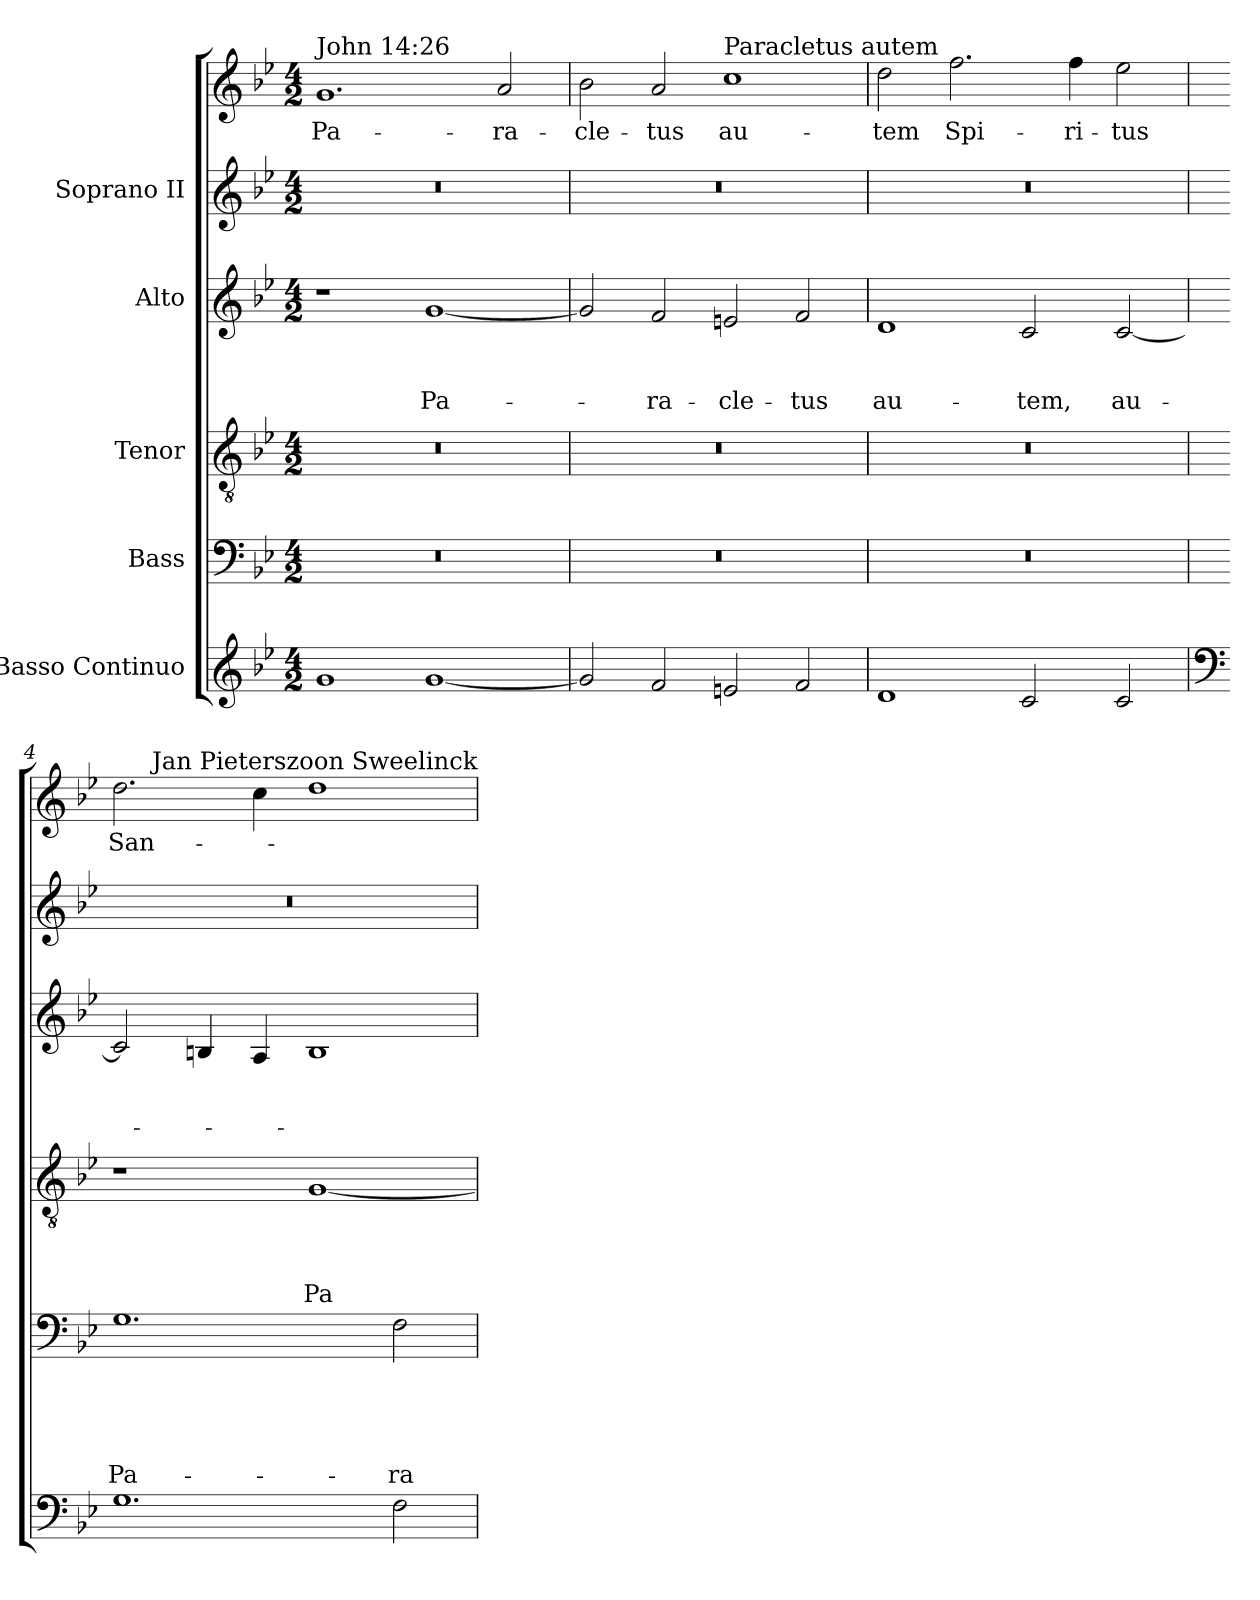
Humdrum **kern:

**kern	**kern	**text	**text	**text	**text	**text	**kern	**text	**text	**text	**text	**kern	**text	**text	**text	**kern	**kern	**text
*part6	*part5	*part5	*part5	*part5	*part5	*part5	*part4	*part4	*part4	*part4	*part4	*part3	*part3	*part3	*part3	*part2	*part1	*part1
*staff6	*staff5	*staff5	*staff5	*staff5	*staff5	*staff5	*staff4	*staff4	*staff4	*staff4	*staff4	*staff3	*staff3	*staff3	*staff3	*staff2	*staff1	*staff1
*I"Basso Continuo	*I"Bass	*	*	*	*	*	*I"Tenor	*	*	*	*	*I"Alto	*	*	*	*I"Soprano II	*	*
*clefG2	*clefF4	*	*	*	*	*	*clefGv2	*	*	*	*	*clefG2	*	*	*	*clefG2	*clefG2	*
*k[b-e-]	*k[b-e-]	*	*	*	*	*	*k[b-e-]	*	*	*	*	*k[b-e-]	*	*	*	*k[b-e-]	*k[b-e-]	*
*B-:	*B-:	*	*	*	*	*	*B-:	*	*	*	*	*B-:	*	*	*	*B-:	*B-:	*
*M4/2	*M4/2	*	*	*	*	*	*M4/2	*	*	*	*	*M4/2	*	*	*	*M4/2	*M4/2	*
=1	=1	=1	=1	=1	=1	=1	=1	=1	=1	=1	=1	=1	=1	=1	=1	=1	=1	=1
!	!	!	!	!	!	!	!	!	!	!	!	!	!	!	!	!	!LO:TX:a:t=John 14&colon;26	!
!	!	!	!	!	!	!	!	!	!	!	!	!	!	!	!	!	!	!LO:LY:b
1g	0r	.	.	.	.	.	0r	.	.	.	.	1r	.	.	.	0r	1.g	Pa-
!	!	!	!	!	!	!	!	!	!	!	!	!	!	!	!LO:LY:b	!	!	!
[1g	.	.	.	.	.	.	.	.	.	.	.	[1g	.	.	Pa-	.	.	.
!	!	!	!	!	!	!	!	!	!	!	!	!	!	!	!	!	!	!LO:LY:b
.	.	.	.	.	.	.	.	.	.	.	.	.	.	.	.	.	2a/	-ra-
=2	=2	=2	=2	=2	=2	=2	=2	=2	=2	=2	=2	=2	=2	=2	=2	=2	=2	=2
!	!	!	!	!	!	!	!	!	!	!	!	!	!	!	!	!	!	!LO:LY:b
2g/]	0r	.	.	.	.	.	0r	.	.	.	.	2g/]	.	.	.	0r	2b-\	-cle-
!	!	!	!	!	!	!	!	!	!	!	!	!	!	!	!LO:LY:b	!	!	!LO:LY:b
2f/	.	.	.	.	.	.	.	.	.	.	.	2f/	.	.	-ra-	.	2a/	-tus
!	!	!	!	!	!	!	!	!	!	!	!	!	!	!	!	!	!LO:TX:a:t=Paracletus autem	!
!	!	!	!	!	!	!	!	!	!	!	!	!	!	!	!LO:LY:b	!	!	!LO:LY:b
2en/	.	.	.	.	.	.	.	.	.	.	.	2en/	.	.	-cle-	.	1cc	au-
!	!	!	!	!	!	!	!	!	!	!	!	!	!	!	!LO:LY:b	!	!	!
2f/	.	.	.	.	.	.	.	.	.	.	.	2f/	.	.	-tus	.	.	.
=3	=3	=3	=3	=3	=3	=3	=3	=3	=3	=3	=3	=3	=3	=3	=3	=3	=3	=3
!	!	!	!	!	!	!	!	!	!	!	!	!	!	!	!LO:LY:b	!	!	!LO:LY:b
1d	0r	.	.	.	.	.	0r	.	.	.	.	1d	.	.	au-	0r	2dd\	-tem
!	!	!	!	!	!	!	!	!	!	!	!	!	!	!	!	!	!	!LO:LY:b
.	.	.	.	.	.	.	.	.	.	.	.	.	.	.	.	.	2.ff\	Spi-
!	!	!	!	!	!	!	!	!	!	!	!	!	!	!	!LO:LY:b	!	!	!
2c/	.	.	.	.	.	.	.	.	.	.	.	2c/	.	.	-tem,	.	.	.
!	!	!	!	!	!	!	!	!	!	!	!	!	!	!	!	!	!	!LO:LY:b
.	.	.	.	.	.	.	.	.	.	.	.	.	.	.	.	.	4ff\	-ri-
!	!	!	!	!	!	!	!	!	!	!	!	!	!	!	!LO:LY:b	!	!	!LO:LY:b
2c/	.	.	.	.	.	.	.	.	.	.	.	[2c/	.	.	au-	.	2ee-\	-tus
=4	=4	=4	=4	=4	=4	=4	=4	=4	=4	=4	=4	=4	=4	=4	=4	=4	=4	=4
*clefF4	*	*	*	*	*	*	*	*	*	*	*	*	*	*	*	*	*	*
!	!	!	!	!	!	!LO:LY:b	!	!	!	!	!	!	!	!	!	!	!	!LO:LY:b
1.G	1.G	.	.	.	.	Pa-	1r	.	.	.	.	2c/]	.	.	.	0r	2.dd\	San-
.	.	.	.	.	.	.	.	.	.	.	.	4Bn/	.	.	.	.	.	.
.	.	.	.	.	.	.	.	.	.	.	.	4A/	.	.	.	.	4cc\	.
!	!	!	!	!	!	!	!	!	!	!	!LO:LY:b	!	!	!	!	!	!	!
.	.	.	.	.	.	.	[1G	.	.	.	Pa-	1B	.	.	.	.	1dd	.
!	!	!	!	!	!	!LO:LY:b	!	!	!	!	!	!	!	!	!	!	!	!
2F\	2F\	.	.	.	.	-ra-	.	.	.	.	.	.	.	.	.	.	.	.
!	!	!	!	!	!	!	!	!	!	!	!	!	!	!	!	!	!LO:TX:a:t=Jan Pieterszoon Sweelinck	!
=	=	=	=	=	=	=	=	=	=	=	=	=	=	=	=	=	=	=
*-	*-	*-	*-	*-	*-	*-	*-	*-	*-	*-	*-	*-	*-	*-	*-	*-	*-	*-
